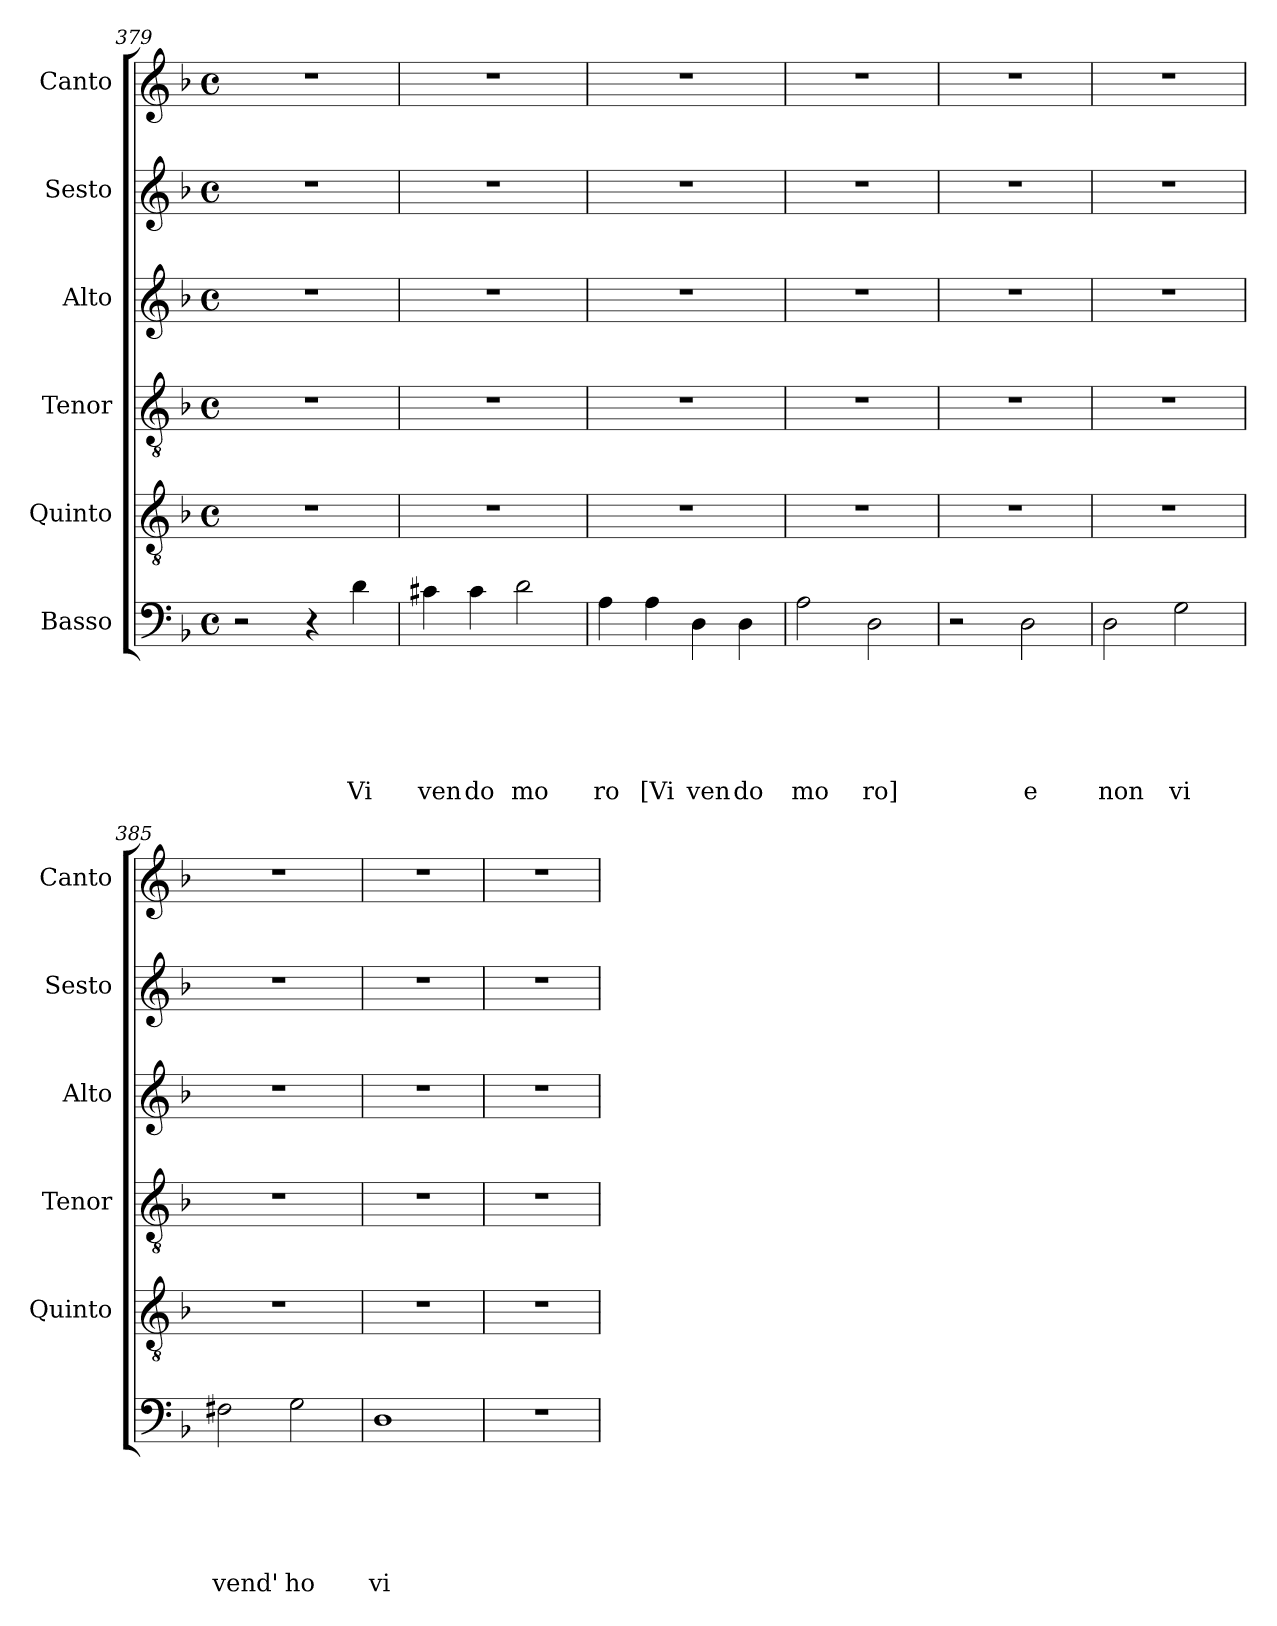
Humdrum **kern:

**kern	**text	**text	**text	**text	**text	**text	**kern	**kern	**kern	**kern	**kern
*part6	*part6	*part6	*part6	*part6	*part6	*part6	*part5	*part4	*part3	*part2	*part1
*staff6	*staff6	*staff6	*staff6	*staff6	*staff6	*staff6	*staff5	*staff4	*staff3	*staff2	*staff1
*I"Basso	*	*	*	*	*	*	*I"Quinto	*I"Tenor	*I"Alto	*I"Sesto	*I"Canto
*	*	*	*	*	*	*	*I'Quinto	*I'Tenor	*I'Alto	*I'Sesto	*I'Canto
*clefF4	*	*	*	*	*	*	*clefGv2	*clefGv2	*clefG2	*clefG2	*clefG2
*k[b-]	*	*	*	*	*	*	*k[b-]	*k[b-]	*k[b-]	*k[b-]	*k[b-]
*F:	*	*	*	*	*	*	*F:	*F:	*F:	*F:	*F:
*M4/4	*	*	*	*	*	*	*M4/4	*M4/4	*M4/4	*M4/4	*M4/4
*met(c)	*	*	*	*	*	*	*met(c)	*met(c)	*met(c)	*met(c)	*met(c)
=379	=379	=379	=379	=379	=379	=379	=379	=379	=379	=379	=379
2r	.	.	.	.	.	.	1r	1r	1r	1r	1r
4r	.	.	.	.	.	.	.	.	.	.	.
!	!	!	!	!	!	!LO:LY:b	!	!	!	!	!
4d\	.	.	.	.	.	Vi	.	.	.	.	.
=380	=380	=380	=380	=380	=380	=380	=380	=380	=380	=380	=380
!	!	!	!	!	!	!LO:LY:b	!	!	!	!	!
4c#X\	.	.	.	.	.	ven	1r	1r	1r	1r	1r
!	!	!	!	!	!	!LO:LY:b	!	!	!	!	!
4c#\	.	.	.	.	.	do	.	.	.	.	.
!	!	!	!	!	!	!LO:LY:b	!	!	!	!	!
2d\	.	.	.	.	.	mo	.	.	.	.	.
=381	=381	=381	=381	=381	=381	=381	=381	=381	=381	=381	=381
!	!	!	!	!	!	!LO:LY:b	!	!	!	!	!
4A\	.	.	.	.	.	ro	1r	1r	1r	1r	1r
!	!	!	!	!	!	!LO:LY:b	!	!	!	!	!
4A\	.	.	.	.	.	[Vi	.	.	.	.	.
!	!	!	!	!	!	!LO:LY:b	!	!	!	!	!
4D\	.	.	.	.	.	ven	.	.	.	.	.
!	!	!	!	!	!	!LO:LY:b	!	!	!	!	!
4D\	.	.	.	.	.	do	.	.	.	.	.
=382	=382	=382	=382	=382	=382	=382	=382	=382	=382	=382	=382
!	!	!	!	!	!	!LO:LY:b	!	!	!	!	!
2A\	.	.	.	.	.	mo	1r	1r	1r	1r	1r
!	!	!	!	!	!	!LO:LY:b	!	!	!	!	!
2D\	.	.	.	.	.	ro]	.	.	.	.	.
=383	=383	=383	=383	=383	=383	=383	=383	=383	=383	=383	=383
2r	.	.	.	.	.	.	1r	1r	1r	1r	1r
!	!	!	!	!	!	!LO:LY:b	!	!	!	!	!
2D\	.	.	.	.	.	e	.	.	.	.	.
=384	=384	=384	=384	=384	=384	=384	=384	=384	=384	=384	=384
!	!	!	!	!	!	!LO:LY:b	!	!	!	!	!
2D\	.	.	.	.	.	non	1r	1r	1r	1r	1r
!	!	!	!	!	!	!LO:LY:b	!	!	!	!	!
2G\	.	.	.	.	.	vi	.	.	.	.	.
=385	=385	=385	=385	=385	=385	=385	=385	=385	=385	=385	=385
!	!	!	!	!	!	!LO:LY:b	!	!	!	!	!
2F#X\	.	.	.	.	.	vend'	1r	1r	1r	1r	1r
!	!	!	!	!	!	!LO:LY:b	!	!	!	!	!
2G\	.	.	.	.	.	ho	.	.	.	.	.
=386	=386	=386	=386	=386	=386	=386	=386	=386	=386	=386	=386
!	!	!	!	!	!	!LO:LY:b	!	!	!	!	!
1D	.	.	.	.	.	vi	1r	1r	1r	1r	1r
=387	=387	=387	=387	=387	=387	=387	=387	=387	=387	=387	=387
1r	.	.	.	.	.	.	1r	1r	1r	1r	1r
=	=	=	=	=	=	=	=	=	=	=	=
*-	*-	*-	*-	*-	*-	*-	*-	*-	*-	*-	*-
